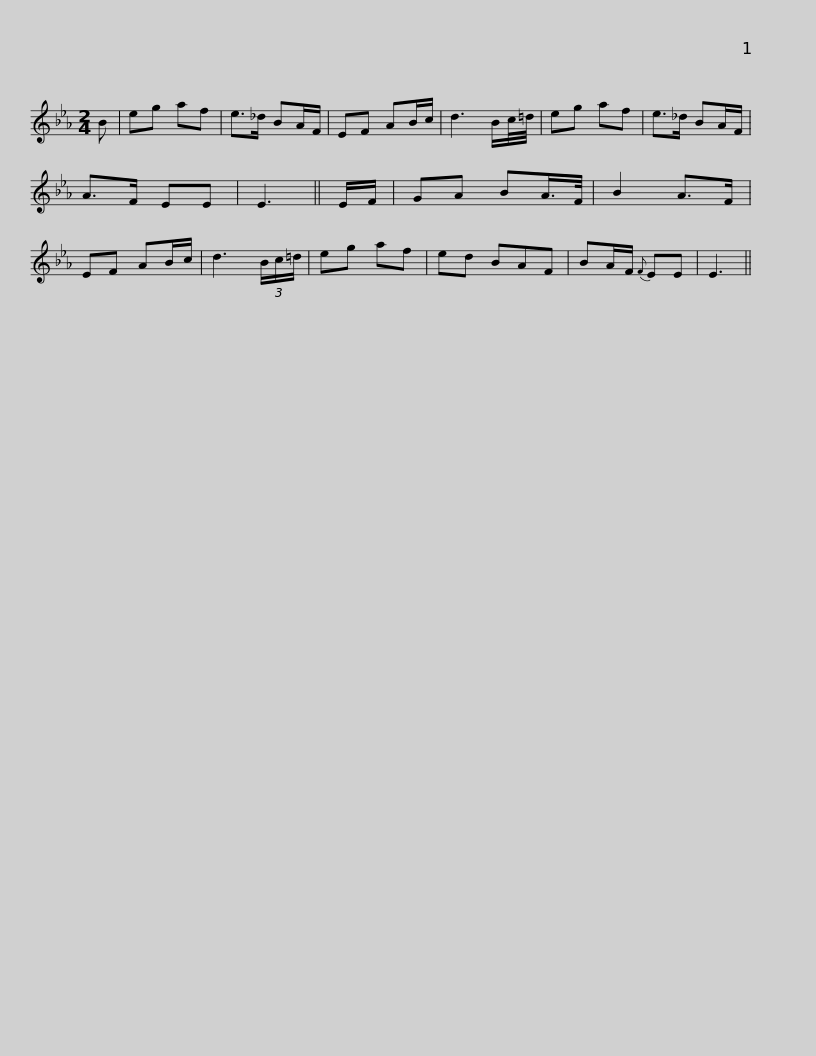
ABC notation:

X:1
L:1/8
M:2/4
I:linebreak $
K:Eb
V:1 treble
V:1
 B | eg af | e>_d BA/F/ | EF AB/c/ | d3 B/c/4=d/4 | %5
 eg af | e>_d BA/F/ | A>F EE | E3 || E/F/ |$ %10
 GA BA/>F/ | B2 A>F | EF AB/c/ | d3 (3B/c/=d/ | eg af | %15
 ed BAF | BA/F/{F} EE | E3 || %18
